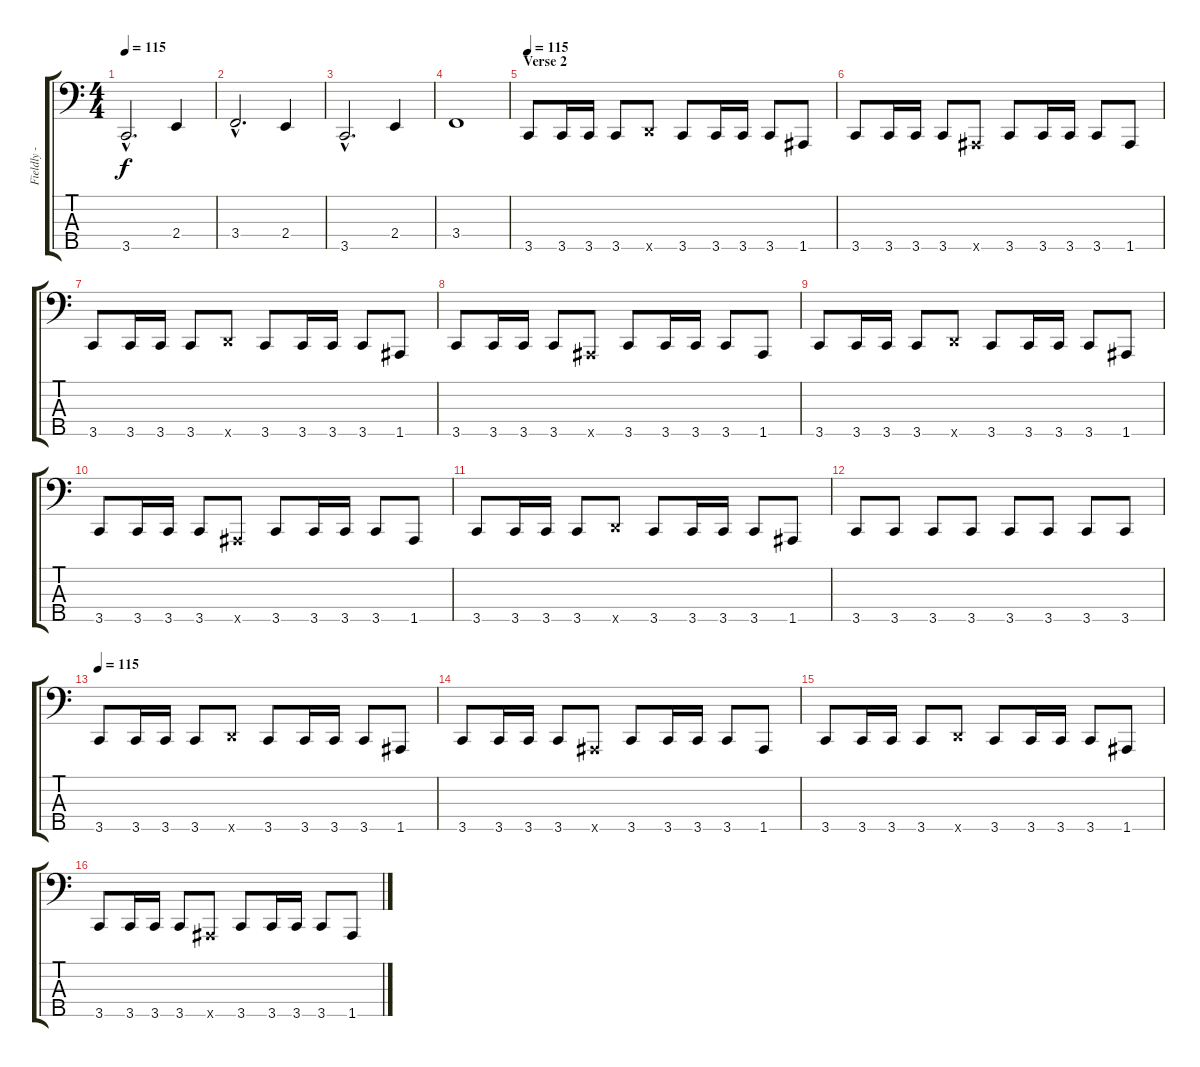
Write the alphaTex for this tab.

\track ("Fieldly - Bass" "Fieldly - ") {instrument electricbassfinger}
\staff {score tabs}
\tuning (F2 C2 G1 D1 A0) {hide}
\ts (4 4)
\tempo 115
\clef f4
\ks c
3.5{hac}.2{d dy f} 2.4.4 |
3.4{hac}.2{d} 2.4.4 |
3.5{hac}.2{d} 2.4.4 |
3.4.1 |
\section ("" "Verse 2")
\tempo 115
3.5.8{volume 16 balance 8 instrument electricbassfinger} 3.5.16 3.5.16 3.5.8 5.5{x}.8 3.5.8 3.5.16 3.5.16 3.5.8 1.5.8 |
3.5.8 3.5.16 3.5.16 3.5.8 1.5{x}.8 3.5.8 3.5.16 3.5.16 3.5.8 1.5.8 |
3.5.8 3.5.16 3.5.16 3.5.8 5.5{x}.8 3.5.8 3.5.16 3.5.16 3.5.8 1.5.8 |
3.5.8 3.5.16 3.5.16 3.5.8 1.5{x}.8 3.5.8 3.5.16 3.5.16 3.5.8 1.5.8 |
3.5.8 3.5.16 3.5.16 3.5.8 5.5{x}.8 3.5.8 3.5.16 3.5.16 3.5.8 1.5.8 |
3.5.8 3.5.16 3.5.16 3.5.8 1.5{x}.8 3.5.8 3.5.16 3.5.16 3.5.8 1.5.8 |
3.5.8 3.5.16 3.5.16 3.5.8 5.5{x}.8 3.5.8 3.5.16 3.5.16 3.5.8 1.5.8 |
3.5.8 3.5.8 3.5.8 3.5.8 3.5.8 3.5.8 3.5.8 3.5.8 |
\tempo 115
3.5.8{volume 16 balance 8 instrument electricbassfinger} 3.5.16 3.5.16 3.5.8 5.5{x}.8 3.5.8 3.5.16 3.5.16 3.5.8 1.5.8 |
3.5.8 3.5.16 3.5.16 3.5.8 1.5{x}.8 3.5.8 3.5.16 3.5.16 3.5.8 1.5.8 |
3.5.8 3.5.16 3.5.16 3.5.8 5.5{x}.8 3.5.8 3.5.16 3.5.16 3.5.8 1.5.8 |
3.5.8 3.5.16 3.5.16 3.5.8 1.5{x}.8 3.5.8 3.5.16 3.5.16 3.5.8 1.5.8
